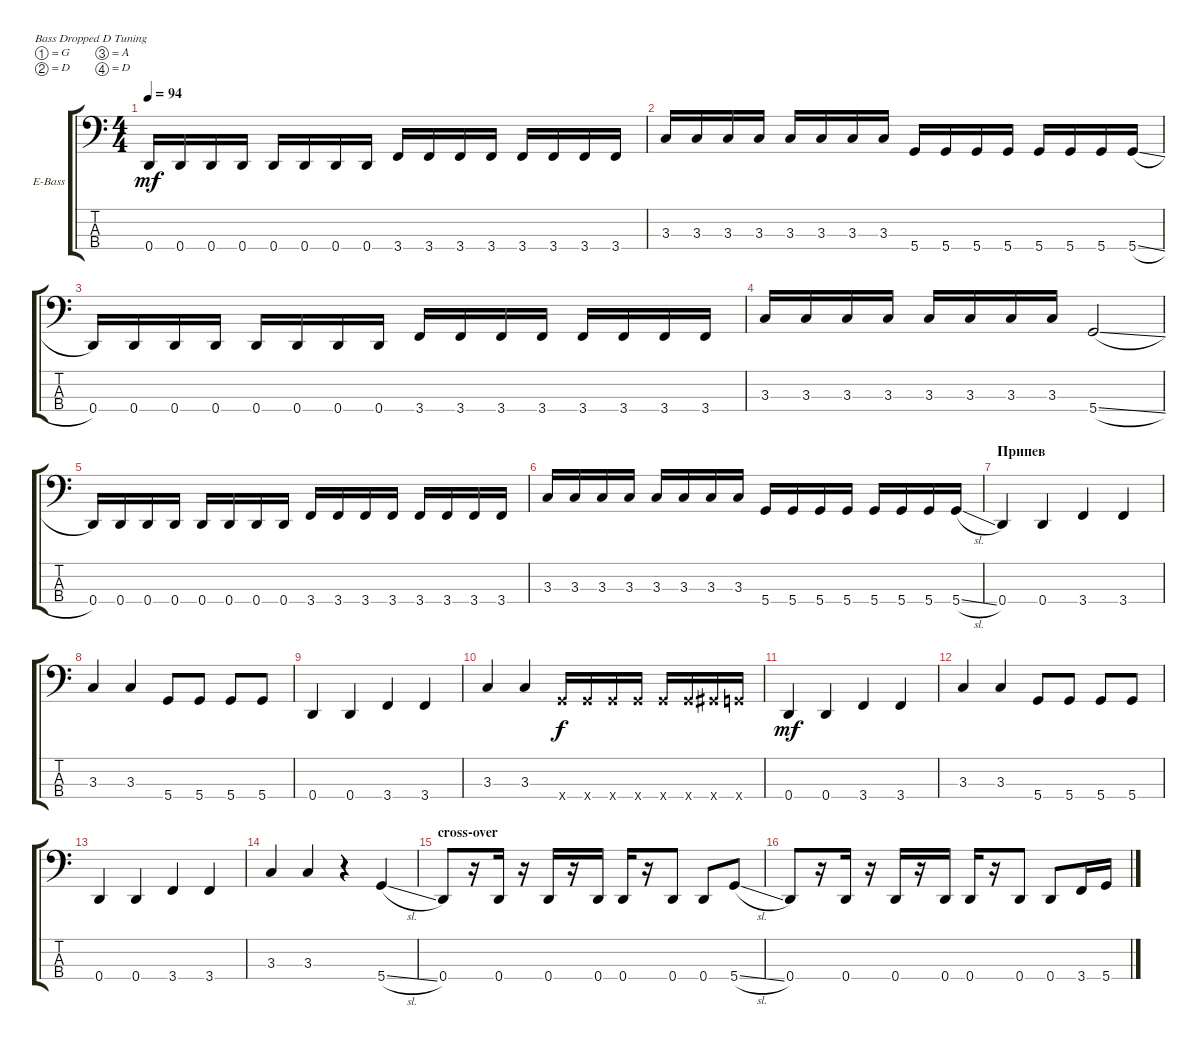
\defaultSystemsLayout 4
\bracketExtendMode groupsimilarinstruments
\firstSystemTrackNameOrientation horizontal
\otherSystemsTrackNameOrientation horizontal
\track ("Electric Bass" "E-Bass") {instrument electricbassfinger}
\staff {score tabs}
\tuning (G2 D2 A1 D1)
\ts (4 4)
\tempo 94
\clef f4
\ks c
0.4.16{dy mf} 0.4.16 0.4.16 0.4.16 0.4.16 0.4.16 0.4.16 0.4.16 3.4.16 3.4.16 3.4.16 3.4.16 3.4.16 3.4.16 3.4.16 3.4.16 |
3.3.16 3.3.16 3.3.16 3.3.16 3.3.16 3.3.16 3.3.16 3.3.16 5.4.16 5.4.16 5.4.16 5.4.16 5.4.16 5.4.16 5.4.16 5.4{sl}.16 |
0.4.16 0.4.16 0.4.16 0.4.16 0.4.16 0.4.16 0.4.16 0.4.16 3.4.16 3.4.16 3.4.16 3.4.16 3.4.16 3.4.16 3.4.16 3.4.16 |
3.3.16 3.3.16 3.3.16 3.3.16 3.3.16 3.3.16 3.3.16 3.3.16 5.4{sl}.2 |
0.4.16 0.4.16 0.4.16 0.4.16 0.4.16 0.4.16 0.4.16 0.4.16 3.4.16 3.4.16 3.4.16 3.4.16 3.4.16 3.4.16 3.4.16 3.4.16 |
3.3.16 3.3.16 3.3.16 3.3.16 3.3.16 3.3.16 3.3.16 3.3.16 5.4.16 5.4.16 5.4.16 5.4.16 5.4.16 5.4.16 5.4.16 5.4{sl}.16 |
\section ("" "Припев")
0.4.4 0.4.4 3.4.4 3.4.4 |
3.3.4 3.3.4 5.4.8 5.4.8 5.4.8 5.4.8 |
0.4.4 0.4.4 3.4.4 3.4.4 |
3.3.4 3.3.4 5.4{x}.16{dy f} 5.4{x}.16 5.4{x}.16 5.4{x}.16 5.4{x}.16 5.4{x}.16 6.4{x}.16 5.4{x}.16 |
0.4.4{dy mf} 0.4.4 3.4.4 3.4.4 |
3.3.4 3.3.4 5.4.8 5.4.8 5.4.8 5.4.8 |
0.4.4 0.4.4 3.4.4 3.4.4 |
3.3.4 3.3.4 r.4 5.4{sl}.4 |
\section ("" "cross-over")
0.4.8 r.16 0.4.16 r.16 0.4.16 r.16 0.4.16 0.4.16 r.16 0.4.8 0.4.8 5.4{sl}.8 |
0.4.8 r.16 0.4.16 r.16 0.4.16 r.16 0.4.16 0.4.16 r.16 0.4.8 0.4.8 3.4.16 5.4.16
